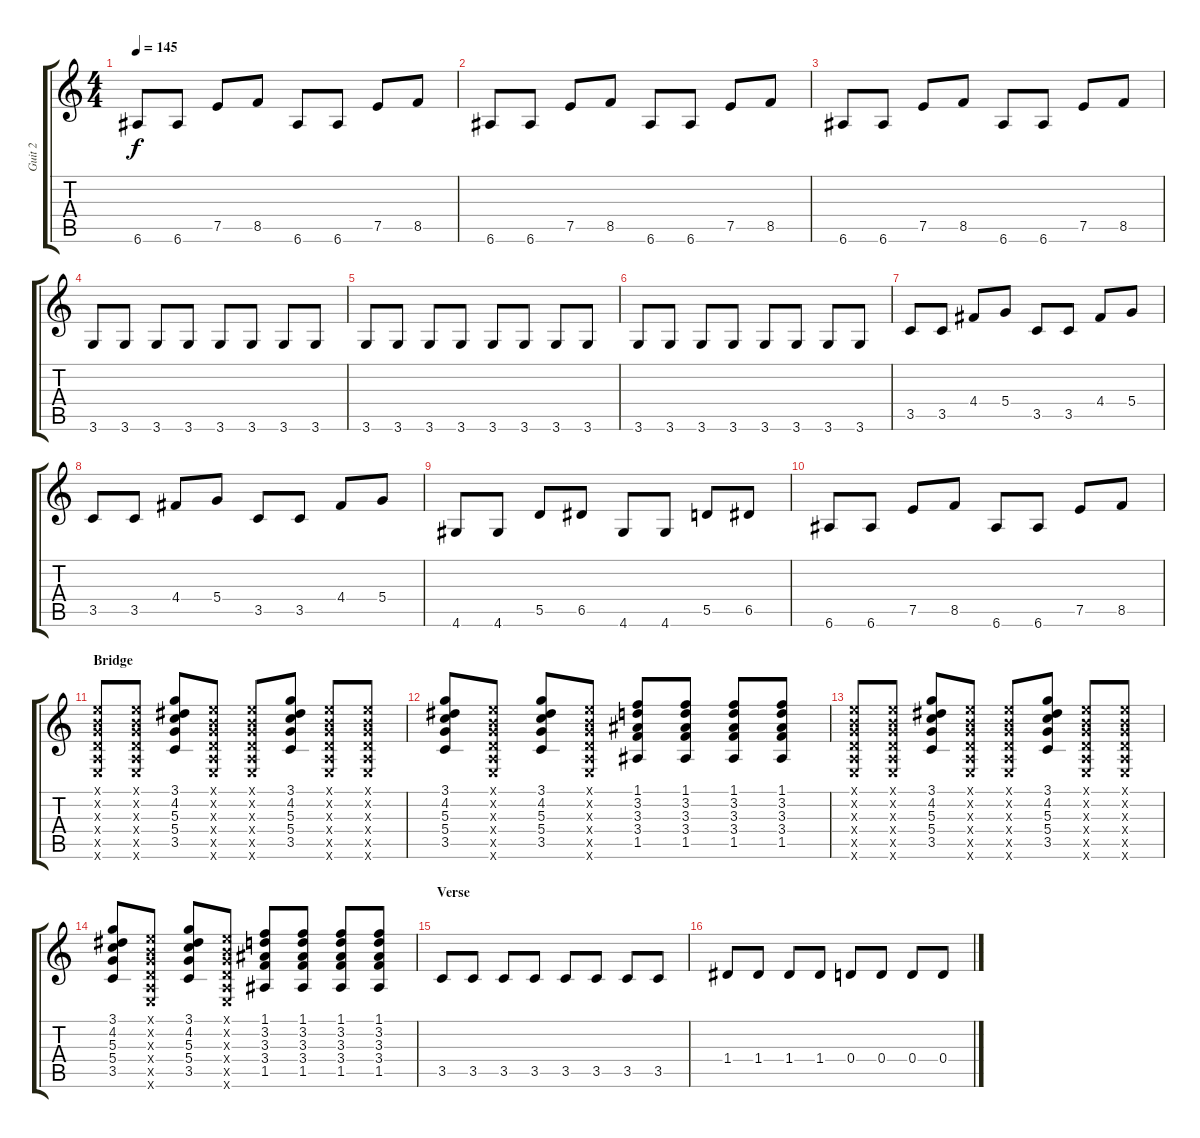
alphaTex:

\track ("Guit 2" "Guit 2") {instrument overdrivenguitar}
\staff {score tabs}
\tuning (E4 B3 G3 D3 A2 E2) {hide}
\ts (4 4)
\tempo 145
\clef g2
\ks c
6.6.8{dy f} 6.6.8 7.5.8 8.5.8 6.6.8 6.6.8 7.5.8 8.5.8 |
6.6.8 6.6.8 7.5.8 8.5.8 6.6.8 6.6.8 7.5.8 8.5.8 |
6.6.8 6.6.8 7.5.8 8.5.8 6.6.8 6.6.8 7.5.8 8.5.8 |
3.6.8 3.6.8 3.6.8 3.6.8 3.6.8 3.6.8 3.6.8 3.6.8 |
3.6.8 3.6.8 3.6.8 3.6.8 3.6.8 3.6.8 3.6.8 3.6.8 |
3.6.8 3.6.8 3.6.8 3.6.8 3.6.8 3.6.8 3.6.8 3.6.8 |
3.5.8 3.5.8 4.4.8 5.4.8 3.5.8 3.5.8 4.4.8 5.4.8 |
3.5.8 3.5.8 4.4.8 5.4.8 3.5.8 3.5.8 4.4.8 5.4.8 |
4.6.8 4.6.8 5.5.8 6.5.8 4.6.8 4.6.8 5.5.8 6.5.8 |
6.6.8 6.6.8 7.5.8 8.5.8 6.6.8 6.6.8 7.5.8 8.5.8 |
\section ("" "Bridge")
(0.1{x} 0.2{x} 0.3{x} 0.4{x} 0.5{x} 0.6{x}).8 (0.1{x} 0.2{x} 0.3{x} 0.4{x} 0.5{x} 0.6{x}).8 (3.1 4.2 5.3 5.4 3.5).8 (0.1{x} 0.2{x} 0.3{x} 0.4{x} 0.5{x} 0.6{x}).8 (0.1{x} 0.2{x} 0.3{x} 0.4{x} 0.5{x} 0.6{x}).8 (3.1 4.2 5.3 5.4 3.5).8 (0.1{x} 0.2{x} 0.3{x} 0.4{x} 0.5{x} 0.6{x}).8 (0.1{x} 0.2{x} 0.3{x} 0.4{x} 0.5{x} 0.6{x}).8 |
(3.1 4.2 5.3 5.4 3.5).8 (0.1{x} 0.2{x} 0.3{x} 0.4{x} 0.5{x} 0.6{x}).8 (3.1 4.2 5.3 5.4 3.5).8 (0.1{x} 0.2{x} 0.3{x} 0.4{x} 0.5{x} 0.6{x}).8 (1.1 3.2 3.3 3.4 1.5).8 (1.1 3.2 3.3 3.4 1.5).8 (1.1 3.2 3.3 3.4 1.5).8 (1.1 3.2 3.3 3.4 1.5).8 |
(0.1{x} 0.2{x} 0.3{x} 0.4{x} 0.5{x} 0.6{x}).8 (0.1{x} 0.2{x} 0.3{x} 0.4{x} 0.5{x} 0.6{x}).8 (3.1 4.2 5.3 5.4 3.5).8 (0.1{x} 0.2{x} 0.3{x} 0.4{x} 0.5{x} 0.6{x}).8 (0.1{x} 0.2{x} 0.3{x} 0.4{x} 0.5{x} 0.6{x}).8 (3.1 4.2 5.3 5.4 3.5).8 (0.1{x} 0.2{x} 0.3{x} 0.4{x} 0.5{x} 0.6{x}).8 (0.1{x} 0.2{x} 0.3{x} 0.4{x} 0.5{x} 0.6{x}).8 |
(3.1 4.2 5.3 5.4 3.5).8 (0.1{x} 0.2{x} 0.3{x} 0.4{x} 0.5{x} 0.6{x}).8 (3.1 4.2 5.3 5.4 3.5).8 (0.1{x} 0.2{x} 0.3{x} 0.4{x} 0.5{x} 0.6{x}).8 (1.1 3.2 3.3 3.4 1.5).8 (1.1 3.2 3.3 3.4 1.5).8 (1.1 3.2 3.3 3.4 1.5).8 (1.1 3.2 3.3 3.4 1.5).8 |
\section ("" "Verse")
3.5.8 3.5.8 3.5.8 3.5.8 3.5.8 3.5.8 3.5.8 3.5.8 |
1.4.8 1.4.8 1.4.8 1.4.8 0.4.8 0.4.8 0.4.8 0.4.8
